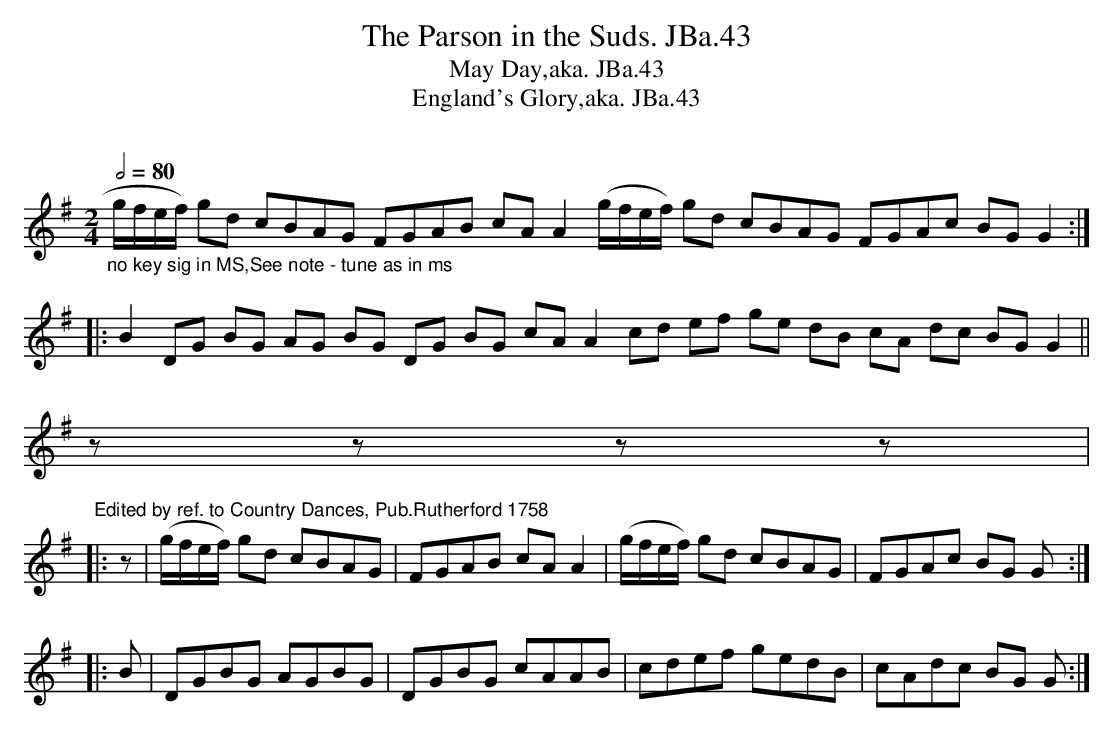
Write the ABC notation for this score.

X:1
T:Parson in the Suds. JBa.43, The
T:May Day,aka. JBa.43
T:England's Glory,aka. JBa.43
M:2/4
L:1/8
Q:1/2=80
O:
K:G major
"_no key sig in MS,See note - tune as in ms"g/f/e/f/) gd cBAG\
FGAB cA A2 (g/f/e/f/) gd cBAG FGAc BG G2:|
|:B2 DG BG AG BG DG BG cAA2 cd ef ge dB cA dc BG G2||
zzzz|
K:G major
"^Edited by ref. to Country Dances, Pub.Rutherford 1758"
|:z|(g/f/e/f/) gd cBAG|FGAB cA A2|(g/f/e/f/) gd cBAG|FGAc BG G:|
|:B|DGBG AGBG|DGBG cAAB|cdef gedB|cAdc BG G:|
